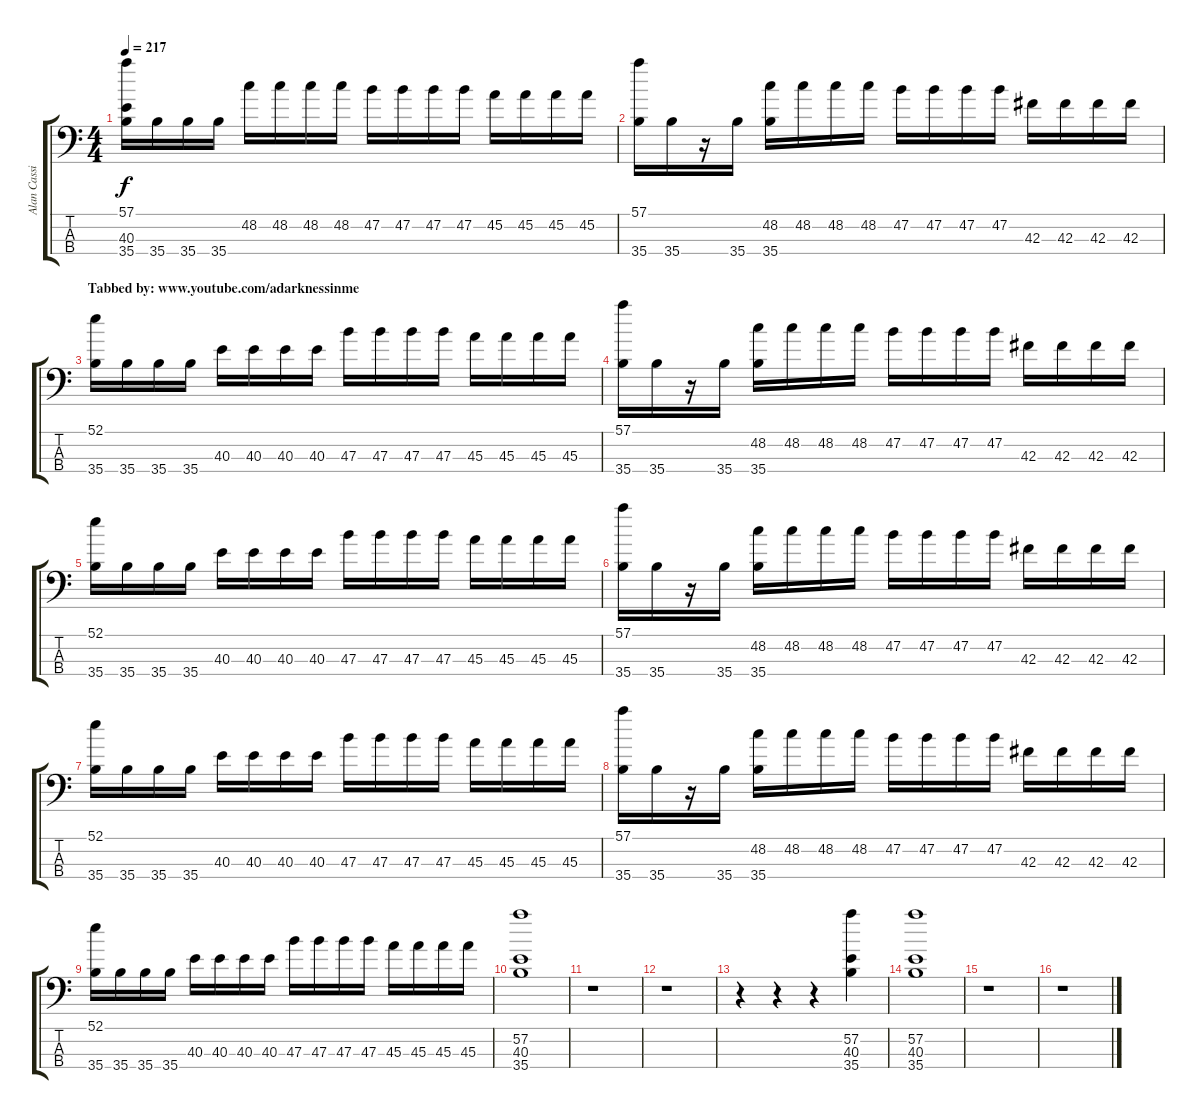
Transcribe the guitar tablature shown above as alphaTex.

\track ("Alan Cassidy (Drums)" "Alan Cassi") {instrument acousticgrandpiano}
\staff {score tabs}
\tuning (C-1 C-1 C-1 C-1) {hide}
\ts (4 4)
\tempo 217
\clef f4
\ks c
(57.1 40.3 35.4).16{dy f} 35.4.16 35.4.16 35.4.16 48.2.16 48.2.16 48.2.16 48.2.16 47.2.16 47.2.16 47.2.16 47.2.16 45.2.16 45.2.16 45.2.16 45.2.16 |
(57.1 35.4).16 35.4.16 r.16 35.4.16 (48.2 35.4).16 48.2.16 48.2.16 48.2.16 47.2.16 47.2.16 47.2.16 47.2.16 42.3.16 42.3.16 42.3.16 42.3.16 |
\section ("" "Tabbed by: www.youtube.com/adarknessinme")
(52.1 35.4).16 35.4.16 35.4.16 35.4.16 40.3.16 40.3.16 40.3.16 40.3.16 47.3.16 47.3.16 47.3.16 47.3.16 45.3.16 45.3.16 45.3.16 45.3.16 |
(57.1 35.4).16 35.4.16 r.16 35.4.16 (48.2 35.4).16 48.2.16 48.2.16 48.2.16 47.2.16 47.2.16 47.2.16 47.2.16 42.3.16 42.3.16 42.3.16 42.3.16 |
(52.1 35.4).16 35.4.16 35.4.16 35.4.16 40.3.16 40.3.16 40.3.16 40.3.16 47.3.16 47.3.16 47.3.16 47.3.16 45.3.16 45.3.16 45.3.16 45.3.16 |
(57.1 35.4).16 35.4.16 r.16 35.4.16 (48.2 35.4).16 48.2.16 48.2.16 48.2.16 47.2.16 47.2.16 47.2.16 47.2.16 42.3.16 42.3.16 42.3.16 42.3.16 |
(52.1 35.4).16 35.4.16 35.4.16 35.4.16 40.3.16 40.3.16 40.3.16 40.3.16 47.3.16 47.3.16 47.3.16 47.3.16 45.3.16 45.3.16 45.3.16 45.3.16 |
(57.1 35.4).16 35.4.16 r.16 35.4.16 (48.2 35.4).16 48.2.16 48.2.16 48.2.16 47.2.16 47.2.16 47.2.16 47.2.16 42.3.16 42.3.16 42.3.16 42.3.16 |
(52.1 35.4).16 35.4.16 35.4.16 35.4.16 40.3.16 40.3.16 40.3.16 40.3.16 47.3.16 47.3.16 47.3.16 47.3.16 45.3.16 45.3.16 45.3.16 45.3.16 |
(57.2 40.3 35.4).1 |
r.1 |
r.1 |
r.4 r.4 r.4 (57.2 40.3 35.4).4 |
(57.2 40.3 35.4).1 |
r.1 |
r.1
